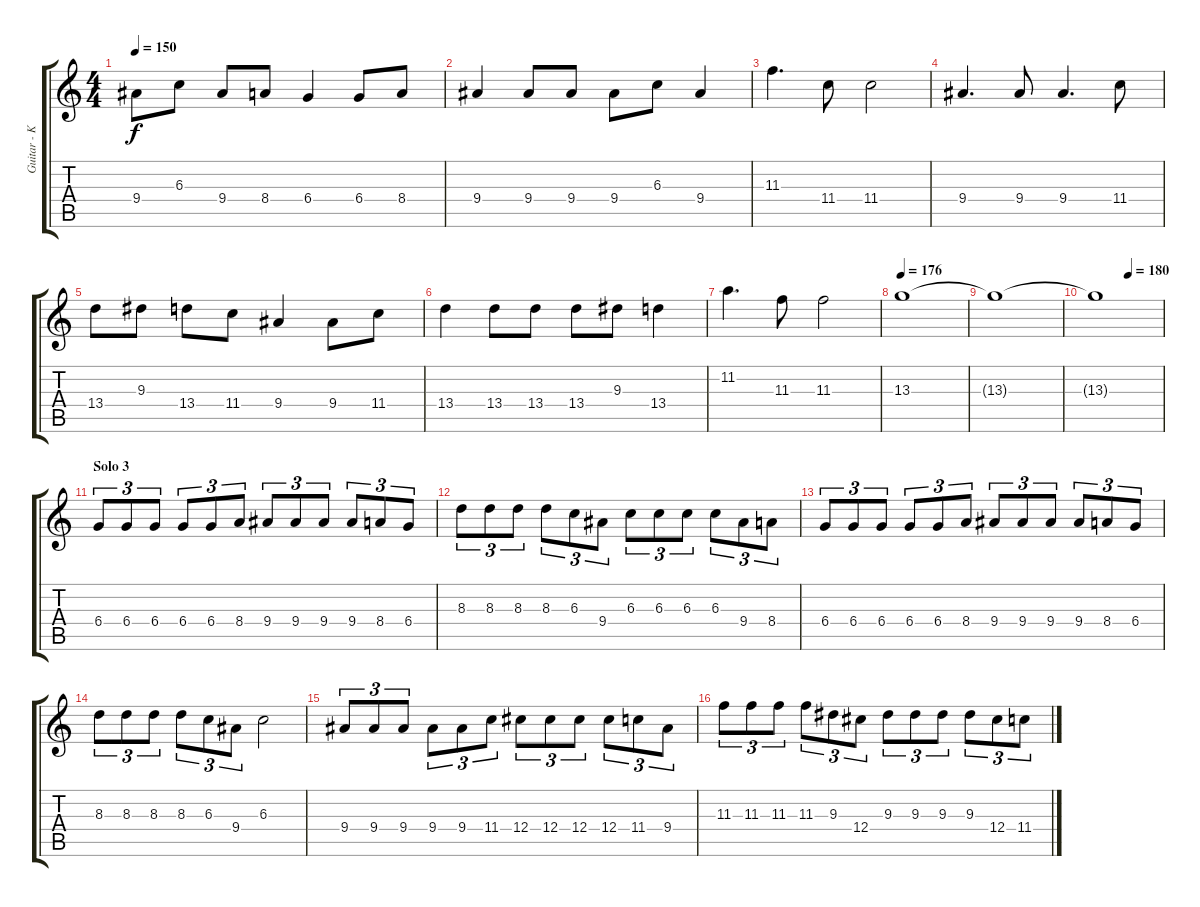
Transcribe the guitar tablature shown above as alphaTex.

\track ("Guitar - Kai Hansen" "Guitar - K") {instrument distortionguitar}
\staff {score tabs}
\tuning (Eb4 Bb3 Gb3 Db3 Ab2 Eb2) {hide}
\ts (4 4)
\tempo 150
\clef g2
\ks c
9.4.8{dy f} 6.3.8 9.4.8 8.4.8 6.4.4 6.4.8 8.4.8 |
9.4.4 9.4.8 9.4.8 9.4.8 6.3.8 9.4.4 |
11.3.4{d} 11.4.8 11.4.2 |
9.4.4{d} 9.4.8 9.4.4{d} 11.4.8 |
13.4.8 9.3.8 13.4.8 11.4.8 9.4.4 9.4.8 11.4.8 |
13.4.4 13.4.8 13.4.8 13.4.8 9.3.8 13.4.4 |
11.2.4{d} 11.3.8 11.3.2 |
\tempo 176
13.3.1 |
13.3{t}.1 |
\tempo (180 0.5)
13.3{t}.1 |
\section ("" "Solo 3")
6.4.8{tu (3 2)} 6.4.8{tu (3 2)} 6.4.8{tu (3 2)} 6.4.8{tu (3 2)} 6.4.8{tu (3 2)} 8.4.8{tu (3 2)} 9.4.8{tu (3 2)} 9.4.8{tu (3 2)} 9.4.8{tu (3 2)} 9.4.8{tu (3 2)} 8.4.8{tu (3 2)} 6.4.8{tu (3 2)} |
8.3.8{tu (3 2)} 8.3.8{tu (3 2)} 8.3.8{tu (3 2)} 8.3.8{tu (3 2)} 6.3.8{tu (3 2)} 9.4.8{tu (3 2)} 6.3.8{tu (3 2)} 6.3.8{tu (3 2)} 6.3.8{tu (3 2)} 6.3.8{tu (3 2)} 9.4.8{tu (3 2)} 8.4.8{tu (3 2)} |
6.4.8{tu (3 2)} 6.4.8{tu (3 2)} 6.4.8{tu (3 2)} 6.4.8{tu (3 2)} 6.4.8{tu (3 2)} 8.4.8{tu (3 2)} 9.4.8{tu (3 2)} 9.4.8{tu (3 2)} 9.4.8{tu (3 2)} 9.4.8{tu (3 2)} 8.4.8{tu (3 2)} 6.4.8{tu (3 2)} |
8.3.8{tu (3 2)} 8.3.8{tu (3 2)} 8.3.8{tu (3 2)} 8.3.8{tu (3 2)} 6.3.8{tu (3 2)} 9.4.8{tu (3 2)} 6.3.2 |
9.4.8{tu (3 2)} 9.4.8{tu (3 2)} 9.4.8{tu (3 2)} 9.4.8{tu (3 2)} 9.4.8{tu (3 2)} 11.4.8{tu (3 2)} 12.4.8{tu (3 2)} 12.4.8{tu (3 2)} 12.4.8{tu (3 2)} 12.4.8{tu (3 2)} 11.4.8{tu (3 2)} 9.4.8{tu (3 2)} |
11.3.8{tu (3 2)} 11.3.8{tu (3 2)} 11.3.8{tu (3 2)} 11.3.8{tu (3 2)} 9.3.8{tu (3 2)} 12.4.8{tu (3 2)} 9.3.8{tu (3 2)} 9.3.8{tu (3 2)} 9.3.8{tu (3 2)} 9.3.8{tu (3 2)} 12.4.8{tu (3 2)} 11.4.8{tu (3 2)}
